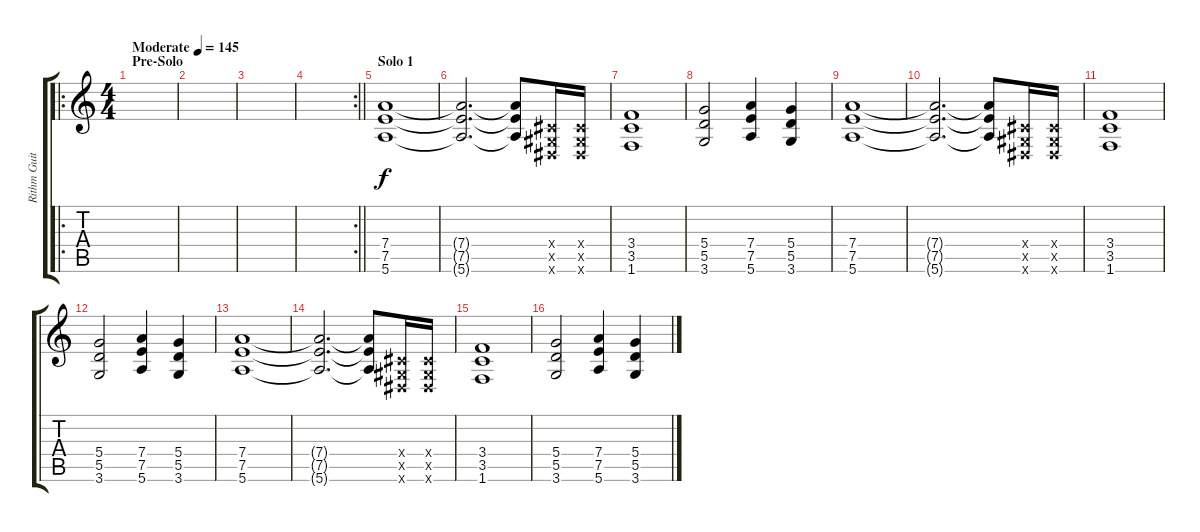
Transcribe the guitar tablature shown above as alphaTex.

\track ("Rithm Guitar 1" "Rithm Guit") {instrument distortionguitar}
\staff {score tabs}
\tuning (E4 B3 G3 D3 A2 E2) {hide}
\ro
\ts (4 4)
\section ("" "Pre-Solo")
\tempo (145 "Moderate")
\clef g2
\ks c
|
|
|
\rc 2
\barLineRight lightlight
|
\section ("" "Solo 1")
(7.4 7.5 5.6).1 |
(7.4{t} 7.5{t} 5.6{t}).2{d} (7.4{t} 7.5{t} 5.6{t}).8 (-1.4{x} -1.5{x} -1.6{x}).16 (-1.4{x} -1.5{x} -1.6{x}).16 |
(3.4 3.5 1.6).1 |
(5.4 5.5 3.6).2 (7.4 7.5 5.6).4 (5.4 5.5 3.6).4 |
(7.4 7.5 5.6).1 |
(7.4{t} 7.5{t} 5.6{t}).2{d} (7.4{t} 7.5{t} 5.6{t}).8 (-1.4{x} -1.5{x} -1.6{x}).16 (-1.4{x} -1.5{x} -1.6{x}).16 |
(3.4 3.5 1.6).1 |
(5.4 5.5 3.6).2 (7.4 7.5 5.6).4 (5.4 5.5 3.6).4 |
(7.4 7.5 5.6).1 |
(7.4{t} 7.5{t} 5.6{t}).2{d} (7.4{t} 7.5{t} 5.6{t}).8 (-1.4{x} -1.5{x} -1.6{x}).16 (-1.4{x} -1.5{x} -1.6{x}).16 |
(3.4 3.5 1.6).1 |
(5.4 5.5 3.6).2 (7.4 7.5 5.6).4 (5.4 5.5 3.6).4
